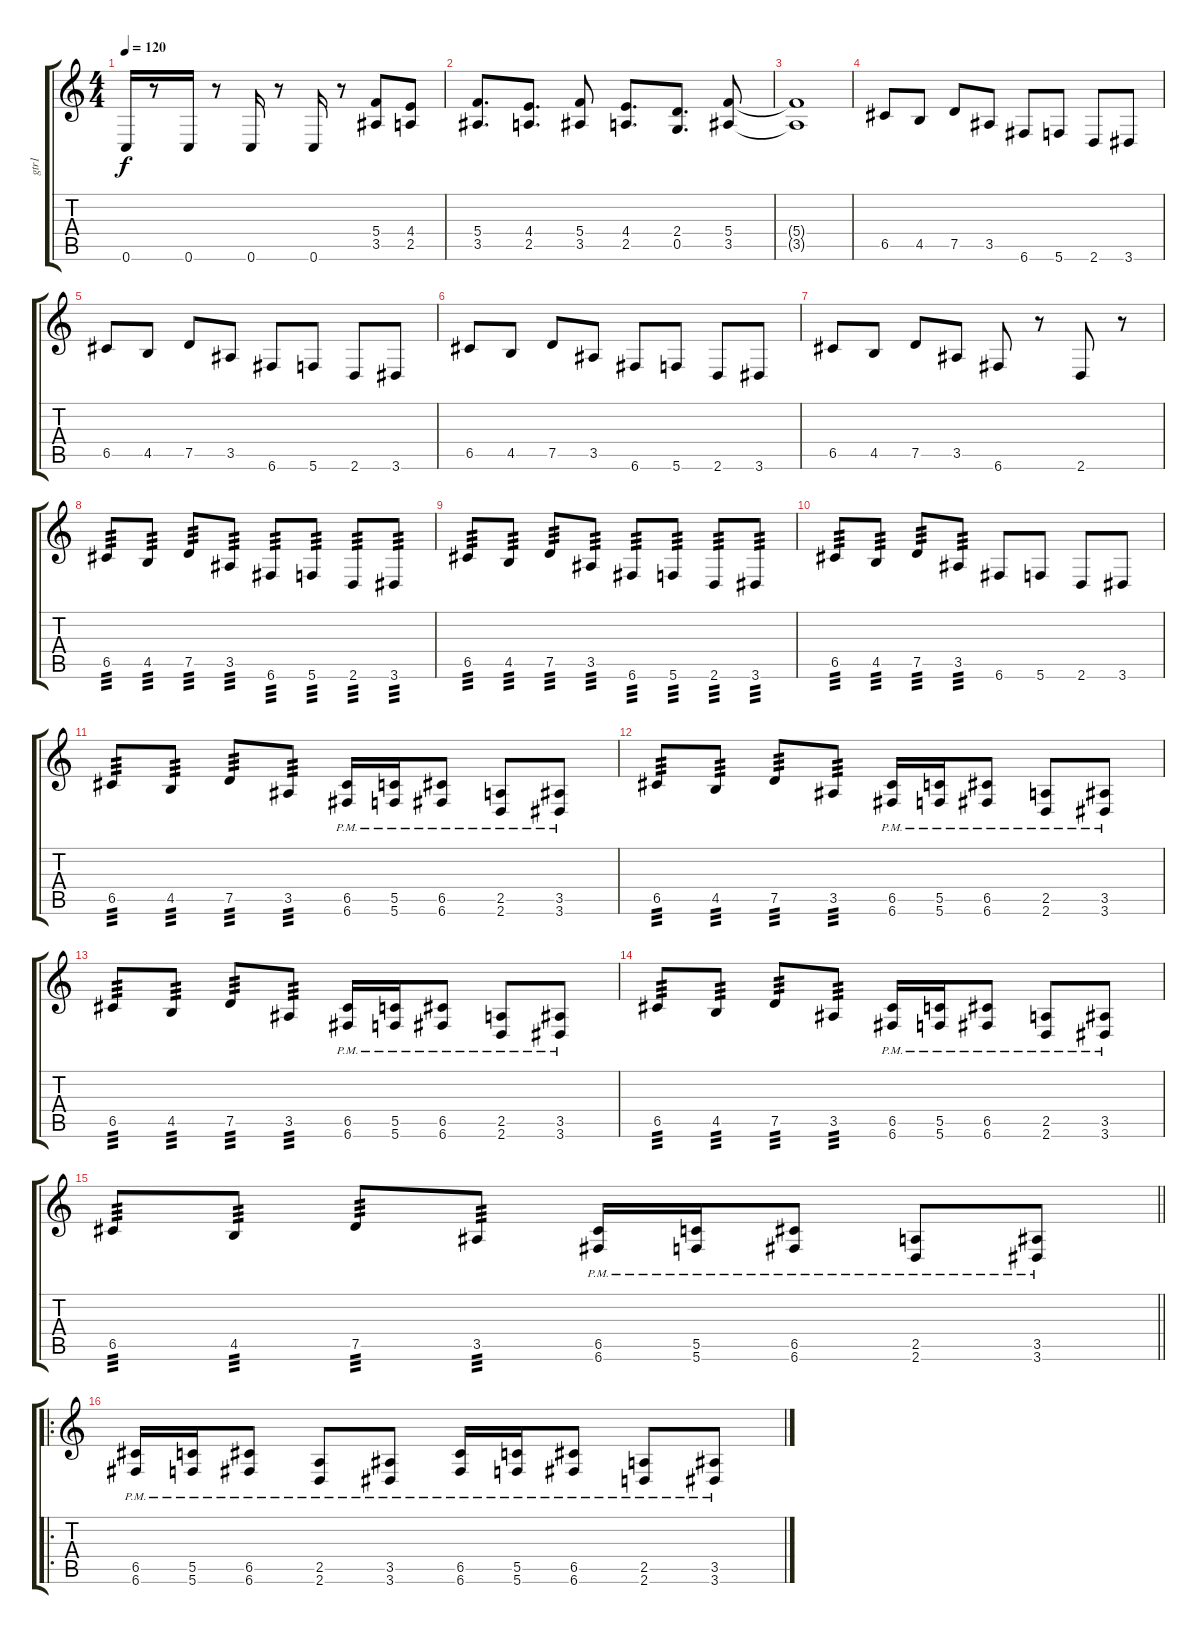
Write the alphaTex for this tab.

\track ("gtr1" "gtr1") {instrument distortionguitar}
\staff {score tabs}
\tuning (D4 A3 F3 C3 G2 C2) {hide}
\ts (4 4)
\tempo 120
\clef g2
\ks c
0.6.16{dy f} r.8 0.6.16 r.8 0.6.16 r.8 0.6.16 r.8 (5.4 3.5).8 (4.4 2.5).8 |
(5.4 3.5).8{d} (4.4 2.5).8{d} (5.4 3.5).8 (4.4 2.5).8{d} (2.4 0.5).8{d} (5.4 3.5).8 |
(5.4{t} 3.5{t}).1 |
6.5.8 4.5.8 7.5.8 3.5.8 6.6.8 5.6.8 2.6.8 3.6.8 |
6.5.8 4.5.8 7.5.8 3.5.8 6.6.8 5.6.8 2.6.8 3.6.8 |
6.5.8 4.5.8 7.5.8 3.5.8 6.6.8 5.6.8 2.6.8 3.6.8 |
6.5.8 4.5.8 7.5.8 3.5.8 6.6.8 r.8 2.6.8 r.8 |
6.5.8{tp 3} 4.5.8{tp 3} 7.5.8{tp 3} 3.5.8{tp 3} 6.6.8{tp 3} 5.6.8{tp 3} 2.6.8{tp 3} 3.6.8{tp 3} |
6.5.8{tp 3} 4.5.8{tp 3} 7.5.8{tp 3} 3.5.8{tp 3} 6.6.8{tp 3} 5.6.8{tp 3} 2.6.8{tp 3} 3.6.8{tp 3} |
6.5.8{tp 3} 4.5.8{tp 3} 7.5.8{tp 3} 3.5.8{tp 3} 6.6.8 5.6.8 2.6.8 3.6.8 |
6.5.8{tp 3} 4.5.8{tp 3} 7.5.8{tp 3} 3.5.8{tp 3} (6.5{pm} 6.6{pm}).16 (5.5{pm} 5.6{pm}).16 (6.5{pm} 6.6{pm}).8 (2.5{pm} 2.6{pm}).8 (3.5{pm} 3.6{pm}).8 |
6.5.8{tp 3} 4.5.8{tp 3} 7.5.8{tp 3} 3.5.8{tp 3} (6.5{pm} 6.6{pm}).16 (5.5{pm} 5.6{pm}).16 (6.5{pm} 6.6{pm}).8 (2.5{pm} 2.6{pm}).8 (3.5{pm} 3.6{pm}).8 |
6.5.8{tp 3} 4.5.8{tp 3} 7.5.8{tp 3} 3.5.8{tp 3} (6.5{pm} 6.6{pm}).16 (5.5{pm} 5.6{pm}).16 (6.5{pm} 6.6{pm}).8 (2.5{pm} 2.6{pm}).8 (3.5{pm} 3.6{pm}).8 |
6.5.8{tp 3} 4.5.8{tp 3} 7.5.8{tp 3} 3.5.8{tp 3} (6.5{pm} 6.6{pm}).16 (5.5{pm} 5.6{pm}).16 (6.5{pm} 6.6{pm}).8 (2.5{pm} 2.6{pm}).8 (3.5{pm} 3.6{pm}).8 |
\barLineRight lightlight
6.5.8{tp 3} 4.5.8{tp 3} 7.5.8{tp 3} 3.5.8{tp 3} (6.5{pm} 6.6{pm}).16 (5.5{pm} 5.6{pm}).16 (6.5{pm} 6.6{pm}).8 (2.5{pm} 2.6{pm}).8 (3.5{pm} 3.6{pm}).8 |
\ro
(6.5{pm} 6.6{pm}).16 (5.5{pm} 5.6{pm}).16 (6.5{pm} 6.6{pm}).8 (2.5{pm} 2.6{pm}).8 (3.5{pm} 3.6{pm}).8 (6.5{pm} 6.6{pm}).16 (5.5{pm} 5.6{pm}).16 (6.5{pm} 6.6{pm}).8 (2.5{pm} 2.6{pm}).8 (3.5{pm} 3.6{pm}).8
